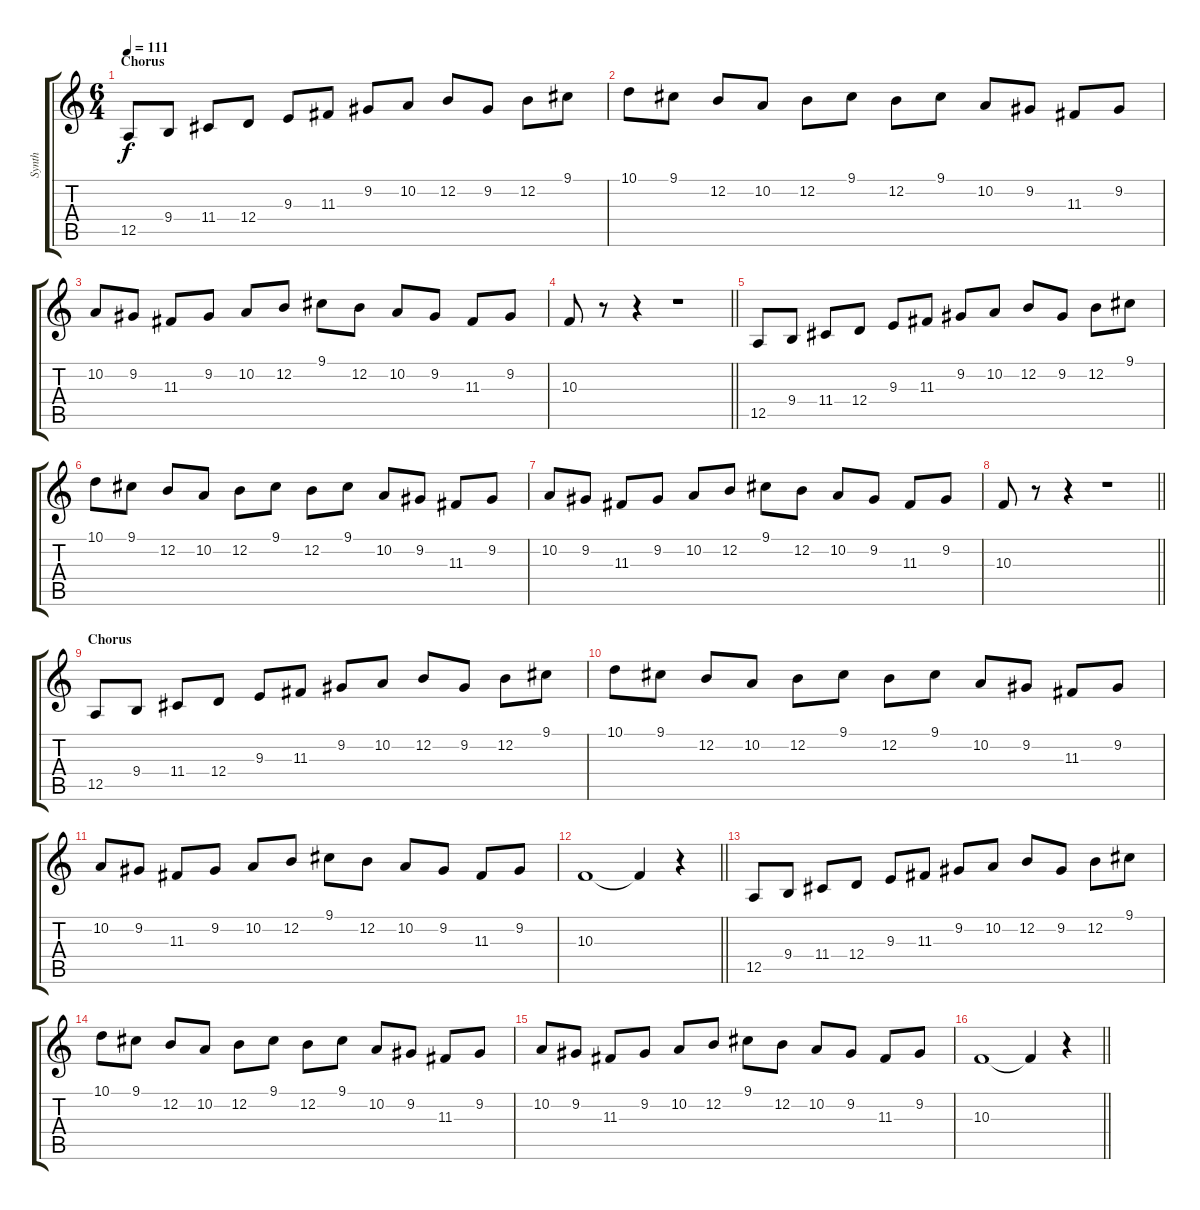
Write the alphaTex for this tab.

\track ("Synth" "Synth") {instrument pizzicatostrings}
\staff {score tabs}
\tuning (E4 B3 G3 D3 A2 E2) {hide}
\ts (6 4)
\section ("" "Chorus")
\tempo 111
\clef g2
\ks c
12.5.8{dy f} 9.4.8 11.4.8 12.4.8 9.3.8 11.3.8 9.2.8 10.2.8 12.2.8 9.2.8 12.2.8 9.1.8 |
10.1.8 9.1.8 12.2.8 10.2.8 12.2.8 9.1.8 12.2.8 9.1.8 10.2.8 9.2.8 11.3.8 9.2.8 |
10.2.8 9.2.8 11.3.8 9.2.8 10.2.8 12.2.8 9.1.8 12.2.8 10.2.8 9.2.8 11.3.8 9.2.8 |
\barLineRight lightlight
10.3.8 r.8 r.4 r.1 |
12.5.8 9.4.8 11.4.8 12.4.8 9.3.8 11.3.8 9.2.8 10.2.8 12.2.8 9.2.8 12.2.8 9.1.8 |
10.1.8 9.1.8 12.2.8 10.2.8 12.2.8 9.1.8 12.2.8 9.1.8 10.2.8 9.2.8 11.3.8 9.2.8 |
10.2.8 9.2.8 11.3.8 9.2.8 10.2.8 12.2.8 9.1.8 12.2.8 10.2.8 9.2.8 11.3.8 9.2.8 |
\barLineRight lightlight
10.3.8 r.8 r.4 r.1 |
\section ("" "Chorus")
12.5.8{instrument stringensemble1} 9.4.8 11.4.8 12.4.8 9.3.8 11.3.8 9.2.8 10.2.8 12.2.8 9.2.8 12.2.8 9.1.8 |
10.1.8 9.1.8 12.2.8 10.2.8 12.2.8 9.1.8 12.2.8 9.1.8 10.2.8 9.2.8 11.3.8 9.2.8 |
10.2.8 9.2.8 11.3.8 9.2.8 10.2.8 12.2.8 9.1.8 12.2.8 10.2.8 9.2.8 11.3.8 9.2.8 |
\barLineRight lightlight
10.3.1 10.3{t}.4 r.4 |
12.5.8 9.4.8 11.4.8 12.4.8 9.3.8 11.3.8 9.2.8 10.2.8 12.2.8 9.2.8 12.2.8 9.1.8 |
10.1.8 9.1.8 12.2.8 10.2.8 12.2.8 9.1.8 12.2.8 9.1.8 10.2.8 9.2.8 11.3.8 9.2.8 |
10.2.8 9.2.8 11.3.8 9.2.8 10.2.8 12.2.8 9.1.8 12.2.8 10.2.8 9.2.8 11.3.8 9.2.8 |
\barLineRight lightlight
10.3.1 10.3{t}.4 r.4
